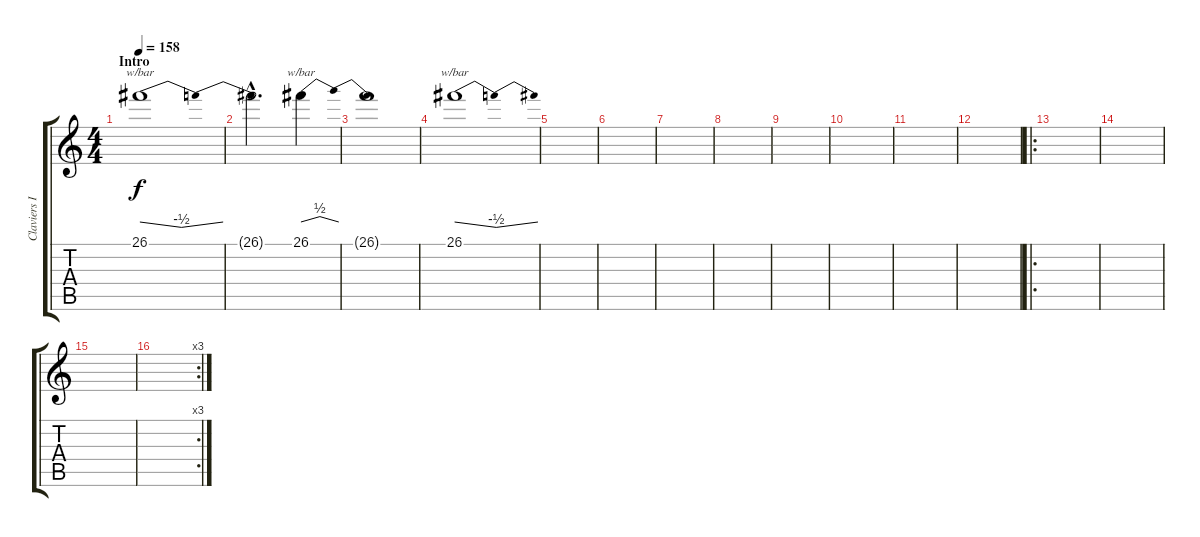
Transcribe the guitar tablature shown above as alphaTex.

\track ("Claviers Intro" "Claviers I") {instrument lead2sawtooth}
\staff {score tabs}
\tuning (E4 B3 G3 D3 A2 E2) {hide}
\ts (4 4)
\section ("" "Intro")
\tempo 158
\clef g2
\ks c
26.1.1{tbe (dip default 0 0 30 -2 60 0) dy f instrument lead2sawtooth} |
26.1{hac t}.2{d} 26.1.4{tbe (dip default 0 0 30 2 60 0)} |
26.1{t}.1 |
26.1.1{tbe (dip default 0 0 30 -2 60 0)} |
|
|
|
|
|
|
|
|
\ro
|
|
|
\rc 3
